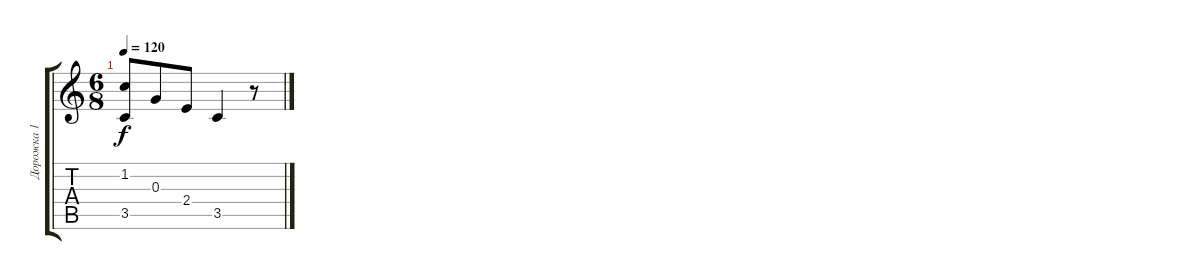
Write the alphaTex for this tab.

\track ("Дорожка 1" "Дорожка 1") {instrument acousticguitarnylon}
\staff {score tabs}
\tuning (E4 B3 G3 D3 A2 E2) {hide}
\ts (6 8)
\tempo 120
\clef g2
\ks c
(1.2 3.5).8{dy f} 0.3.8 2.4.8 3.5.4 r.8
